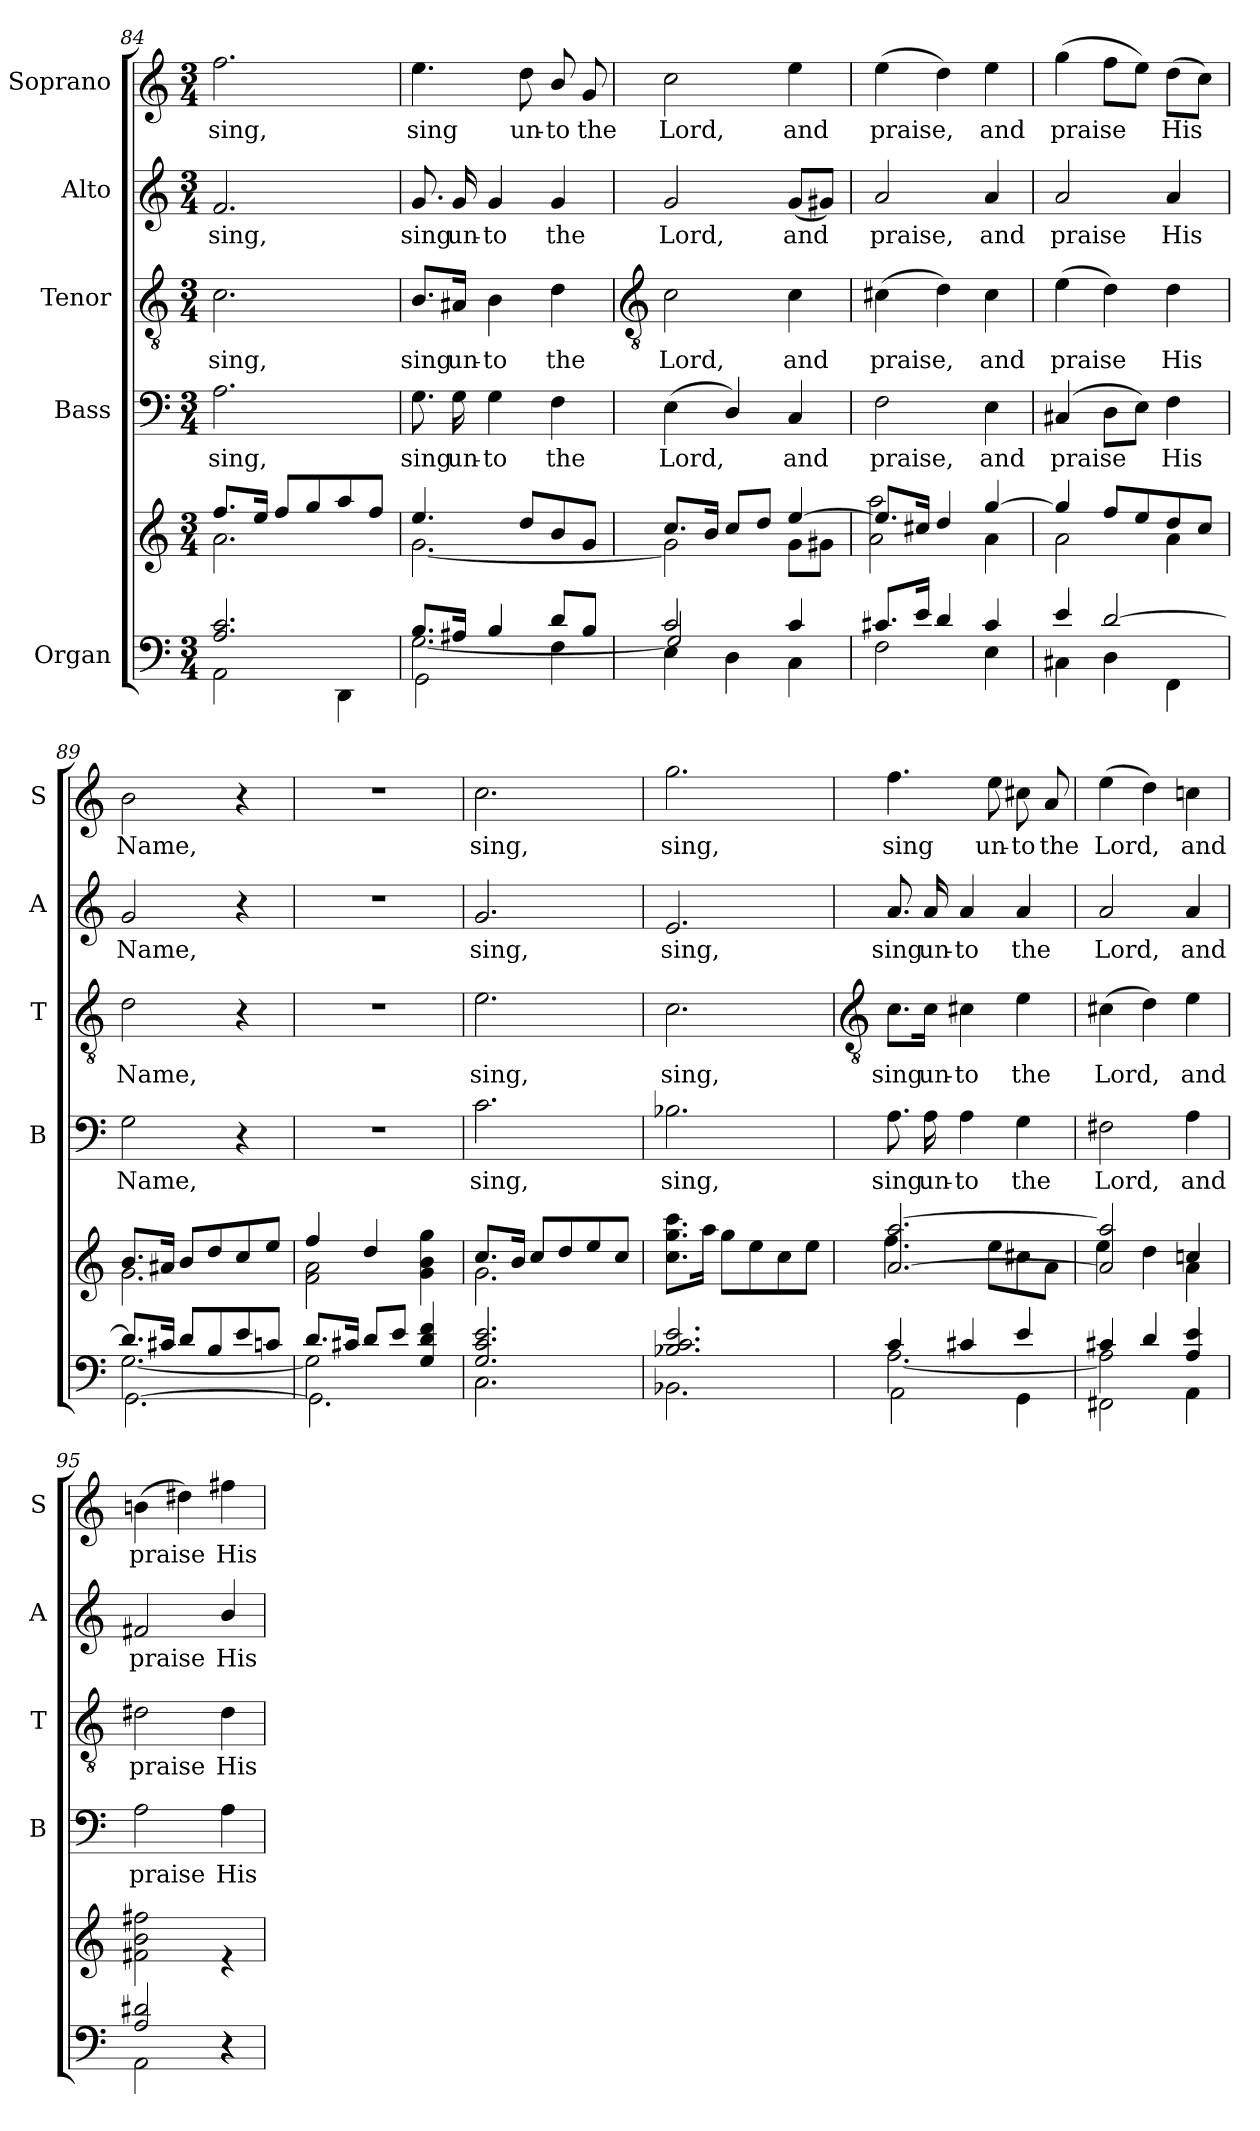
**kern	**kern	**kern	**text	**kern	**text	**kern	**text	**kern	**text
*part5	*part5	*part4	*part4	*part3	*part3	*part2	*part2	*part1	*part1
*staff6	*staff5	*staff4	*staff4	*staff3	*staff3	*staff2	*staff2	*staff1	*staff1
*I"Organ	*	*I"Bass	*	*I"Tenor	*	*I"Alto	*	*I"Soprano	*
*	*	*I'B	*	*I'T	*	*I'A	*	*I'S	*
*clefF4	*clefG2	*clefF4	*	*clefGv2	*	*clefG2	*	*clefG2	*
*k[]	*k[]	*k[]	*	*k[]	*	*k[]	*	*k[]	*
*C:	*C:	*C:	*	*C:	*	*C:	*	*C:	*
*M3/4	*M3/4	*M3/4	*	*M3/4	*	*M3/4	*	*M3/4	*
=84	=84	=84	=84	=84	=84	=84	=84	=84	=84
*^	*	*	*	*	*	*	*	*	*
!	!LO:N:vis=1	!	!	!LO:LY:b	!	!LO:LY:b	!	!LO:LY:b	!	!LO:LY:b
*	*^	*^	*	*	*	*	*	*	*	*
2.A/ 2.c/	2.ryy	2AA\	8.ff/L	2.a\	2.A	sing,	2.c	sing,	2.f	sing,	2.ff	sing,
.	.	.	16ee/J	.	.	.	.	.	.	.	.	.
.	.	.	8ff/L	.	.	.	.	.	.	.	.	.
.	.	.	8gg/	.	.	.	.	.	.	.	.	.
.	.	4DD\	8aa/	.	.	.	.	.	.	.	.	.
.	.	.	8ff/J	.	.	.	.	.	.	.	.	.
=85	=85	=85	=85	=85	=85	=85	=85	=85	=85	=85	=85	=85
!	!	!	!	!	!	!LO:LY:b	!	!LO:LY:b	!	!LO:LY:b	!	!LO:LY:b
8.B/L	[2.G\	2GG\	4.ee/	[2.g\	8.G	sing	8.B/L	sing	8.g	sing	4.ee	sing
!	!	!	!	!	!	!LO:LY:b	!	!LO:LY:b	!	!LO:LY:b	!	!
16A#X/J	.	.	.	.	16G	un-	16A#X/Jk	un-	16g	un-	.	.
!	!	!	!	!	!	!LO:LY:b	!	!LO:LY:b	!	!LO:LY:b	!	!
4B/	.	.	.	.	4G	-to	4B	-to	4g	-to	.	.
!	!	!	!	!	!	!	!	!	!	!	!	!LO:LY:b
.	.	.	8dd/L	.	.	.	.	.	.	.	8dd	un-
!	!	!	!	!	!	!LO:LY:b	!	!LO:LY:b	!	!LO:LY:b	!	!LO:LY:b
8d/L	.	4F\	8b/	.	4F	the	4d	the	4g	the	8b/	-to
!	!	!	!	!	!	!	!	!	!	!	!	!LO:LY:b
8B/J	.	.	8g/J	.	.	.	.	.	.	.	8g	the
!!LO:LB:g=z
=86	=86	=86	=86	=86	=86	=86	=86	=86	=86	=86	=86	=86
*	*	*	*	*	*	*	*clefGv2	*	*	*	*	*
!	!	!	!	!	!	!LO:LY:b	!	!LO:LY:b	!	!LO:LY:b	!	!LO:LY:b
2c/	2G/]	4E\	8.cc/L	2g\]	(<4E	Lord,	2c	Lord,	2g	Lord,	2cc	Lord,
.	.	.	16b/J	.	.	.	.	.	.	.	.	.
.	.	4D\	8cc/L	.	4D/)	.	.	.	.	.	.	.
.	.	.	8dd/J	.	.	.	.	.	.	.	.	.
!	!	!	!	!	!	!LO:LY:b	!	!LO:LY:b	!	!LO:LY:b	!	!LO:LY:b
4c/	4ryy	4C\	[4ee/	8g\L	4C	and	4c	and	(<8gL	and	4ee	and
.	.	.	.	8g#X\J	.	.	.	.	8g#XJ)	.	.	.
=87	=87	=87	=87	=87	=87	=87	=87	=87	=87	=87	=87	=87
!	!LO:N:vis=1	!	!	!	!	!LO:LY:b	!	!LO:LY:b	!	!LO:LY:b	!	!LO:LY:b
8.c#X/L	2.ryy	2F\	8.ee/L]	2a\ 2aa\	2F	praise,	(>4c#X	praise,	2a	praise,	(>4ee	praise,
16e/J	.	.	16cc#X/J	.	.	.	.	.	.	.	.	.
4d/	.	.	4dd/	.	.	.	4d)	.	.	.	4dd)	.
!	!	!	!	!	!	!LO:LY:b	!	!LO:LY:b	!	!LO:LY:b	!	!LO:LY:b
4c#/	.	4E\	[4gg/	4a\	4E	and	4c#	and	4a	and	4ee	and
=88	=88	=88	=88	=88	=88	=88	=88	=88	=88	=88	=88	=88
!	!	!	!	!	!	!LO:LY:b	!	!LO:LY:b	!	!LO:LY:b	!	!LO:LY:b
4e/	2ryy	4C#X\	4gg/]	2a\	(>4C#X	praise	(>4e	praise	2a	praise	(>4gg	praise
[2d/	.	4D\	8ff/L	.	8DL	.	4d)	.	.	.	8ffL	.
.	.	.	8ee/	.	8EJ)	.	.	.	.	.	8eeJ)	.
!	!	!	!	!	!	!LO:LY:b	!	!LO:LY:b	!	!LO:LY:b	!	!LO:LY:b
.	8ryy	4FF\	8dd/	4a\	4F	His	4d	His	4a	His	(>8ddL	His
.	8ryy	.	8cc/J	.	.	.	.	.	.	.	8ccJ)	.
=89	=89	=89	=89	=89	=89	=89	=89	=89	=89	=89	=89	=89
!	!	!	!	!	!	!LO:LY:b	!	!LO:LY:b	!	!LO:LY:b	!	!LO:LY:b
8.d/L]	[2.G\	[2.GG\	8.b/L	2.g\	2G	Name,	2d	Name,	2g	Name,	2b	Name,
16c#X/J	.	.	16a#X/J	.	.	.	.	.	.	.	.	.
8d/L	.	.	8b/L	.	.	.	.	.	.	.	.	.
8B/	.	.	8dd/	.	.	.	.	.	.	.	.	.
8e/	.	.	8cc/	.	4r	.	4r	.	4r	.	4r	.
8cn/J	.	.	8ee/J	.	.	.	.	.	.	.	.	.
=90	=90	=90	=90	=90	=90	=90	=90	=90	=90	=90	=90	=90
!	!	!	!	!	!LO:N:vis=1	!	!LO:N:vis=1	!	!LO:N:vis=1	!	!LO:N:vis=1	!
8.d/L	2G\]	2.GG\]	4ff/	2f\ 2a\	2.r	.	2.r	.	2.r	.	2.r	.
16c#X/J	.	.	.	.	.	.	.	.	.	.	.	.
8d/L	.	.	4dd/	.	.	.	.	.	.	.	.	.
8e/J	.	.	.	.	.	.	.	.	.	.	.	.
4G/ 4d/ 4f/	4ryy	.	4ryy	4g\ 4b\ 4gg\	.	.	.	.	.	.	.	.
=91	=91	=91	=91	=91	=91	=91	=91	=91	=91	=91	=91	=91
!	!	!	!	!	!	!LO:LY:b	!	!LO:LY:b	!	!LO:LY:b	!	!LO:LY:b
2.G/ 2.c/ 2.e/	2.ryy	2.C\	8.cc/L	2.g\	2.c	sing,	2.e	sing,	2.g	sing,	2.cc	sing,
.	.	.	16b/J	.	.	.	.	.	.	.	.	.
.	.	.	8cc/L	.	.	.	.	.	.	.	.	.
.	.	.	8dd/	.	.	.	.	.	.	.	.	.
.	.	.	8ee/	.	.	.	.	.	.	.	.	.
.	.	.	8cc/J	.	.	.	.	.	.	.	.	.
=92	=92	=92	=92	=92	=92	=92	=92	=92	=92	=92	=92	=92
!	!	!	!	!	!	!LO:LY:b	!	!LO:LY:b	!	!LO:LY:b	!	!LO:LY:b
2.B-X/ 2.c/ 2.e/	2.ryy	2.BB-X\	2.ryy	8.cc\ 8.gg\ 8.ccc\L	2.B-X	sing,	2.c	sing,	2.e	sing,	2.gg	sing,
.	.	.	.	16aa\J	.	.	.	.	.	.	.	.
.	.	.	.	8gg\L	.	.	.	.	.	.	.	.
.	.	.	.	8ee\	.	.	.	.	.	.	.	.
.	.	.	.	8cc\	.	.	.	.	.	.	.	.
.	.	.	.	8ee\J	.	.	.	.	.	.	.	.
!!LO:LB:g=z
=93	=93	=93	=93	=93	=93	=93	=93	=93	=93	=93	=93	=93
*	*	*	*	*	*	*	*clefGv2	*	*	*	*	*
!	!	!	!	!	!	!LO:LY:b	!	!LO:LY:b	!	!LO:LY:b	!	!LO:LY:b
4c/	[2.A\	2AA\	[2.a/ [2.aa/	4.ff\	8.A	sing	8.c\L	sing	8.a	sing	4.ff	sing
!	!	!	!	!	!	!LO:LY:b	!	!LO:LY:b	!	!LO:LY:b	!	!
.	.	.	.	.	16A	un-	16c\Jk	un-	16a	un-	.	.
!	!	!	!	!	!	!LO:LY:b	!	!LO:LY:b	!	!LO:LY:b	!	!
4c#X/	.	.	.	.	4A	-to	4c#X	-to	4a	-to	.	.
!	!	!	!	!	!	!	!	!	!	!	!	!LO:LY:b
.	.	.	.	8ee\L	.	.	.	.	.	.	8ee	un-
!	!	!	!	!	!	!LO:LY:b	!	!LO:LY:b	!	!LO:LY:b	!	!LO:LY:b
4e/	.	4GG\	.	8cc#X\	4G	the	4e	the	4a	the	8cc#X	-to
!	!	!	!	!	!	!	!	!	!	!	!	!LO:LY:b
.	.	.	.	8a\J	.	.	.	.	.	.	8a	the
=94	=94	=94	=94	=94	=94	=94	=94	=94	=94	=94	=94	=94
!	!	!	!	!	!	!LO:LY:b	!	!LO:LY:b	!	!LO:LY:b	!	!LO:LY:b
4c#X/	2A\]	2FF#X\	2a/] 2aa/]	4ee\	2F#X	Lord,	(>4c#X	Lord,	2a	Lord,	(>4ee	Lord,
4d/	.	.	.	4dd\	.	.	4d)	.	.	.	4dd)	.
!	!	!	!	!	!	!LO:LY:b	!	!LO:LY:b	!	!LO:LY:b	!	!LO:LY:b
4A/ 4e/	4ryy	4AA\	4ccn/	4a\	4A	and	4e	and	4a	and	4ccn	and
=95	=95	=95	=95	=95	=95	=95	=95	=95	=95	=95	=95	=95
!	!	!	!	!	!	!LO:LY:b	!	!LO:LY:b	!	!LO:LY:b	!	!LO:LY:b
2A/ 2d#X/	2.ryy	2AA\	2.ryy	2f#X\ 2b\ 2ff#X\	2A	praise	2d#X	praise	2f#X	praise	(>4bn	praise
.	.	.	.	.	.	.	.	.	.	.	4dd#X)	.
!	!	!	!	!	!	!LO:LY:b	!	!LO:LY:b	!	!LO:LY:b	!	!LO:LY:b
4r	.	4r	.	4r	4A\	His	4d#\	His	4b/	His	4ff#X	His
*v	*v	*v	*	*	*	*	*	*	*	*	*	*
*	*v	*v	*	*	*	*	*	*	*	*
=	=	=	=	=	=	=	=	=	=
*-	*-	*-	*-	*-	*-	*-	*-	*-	*-
